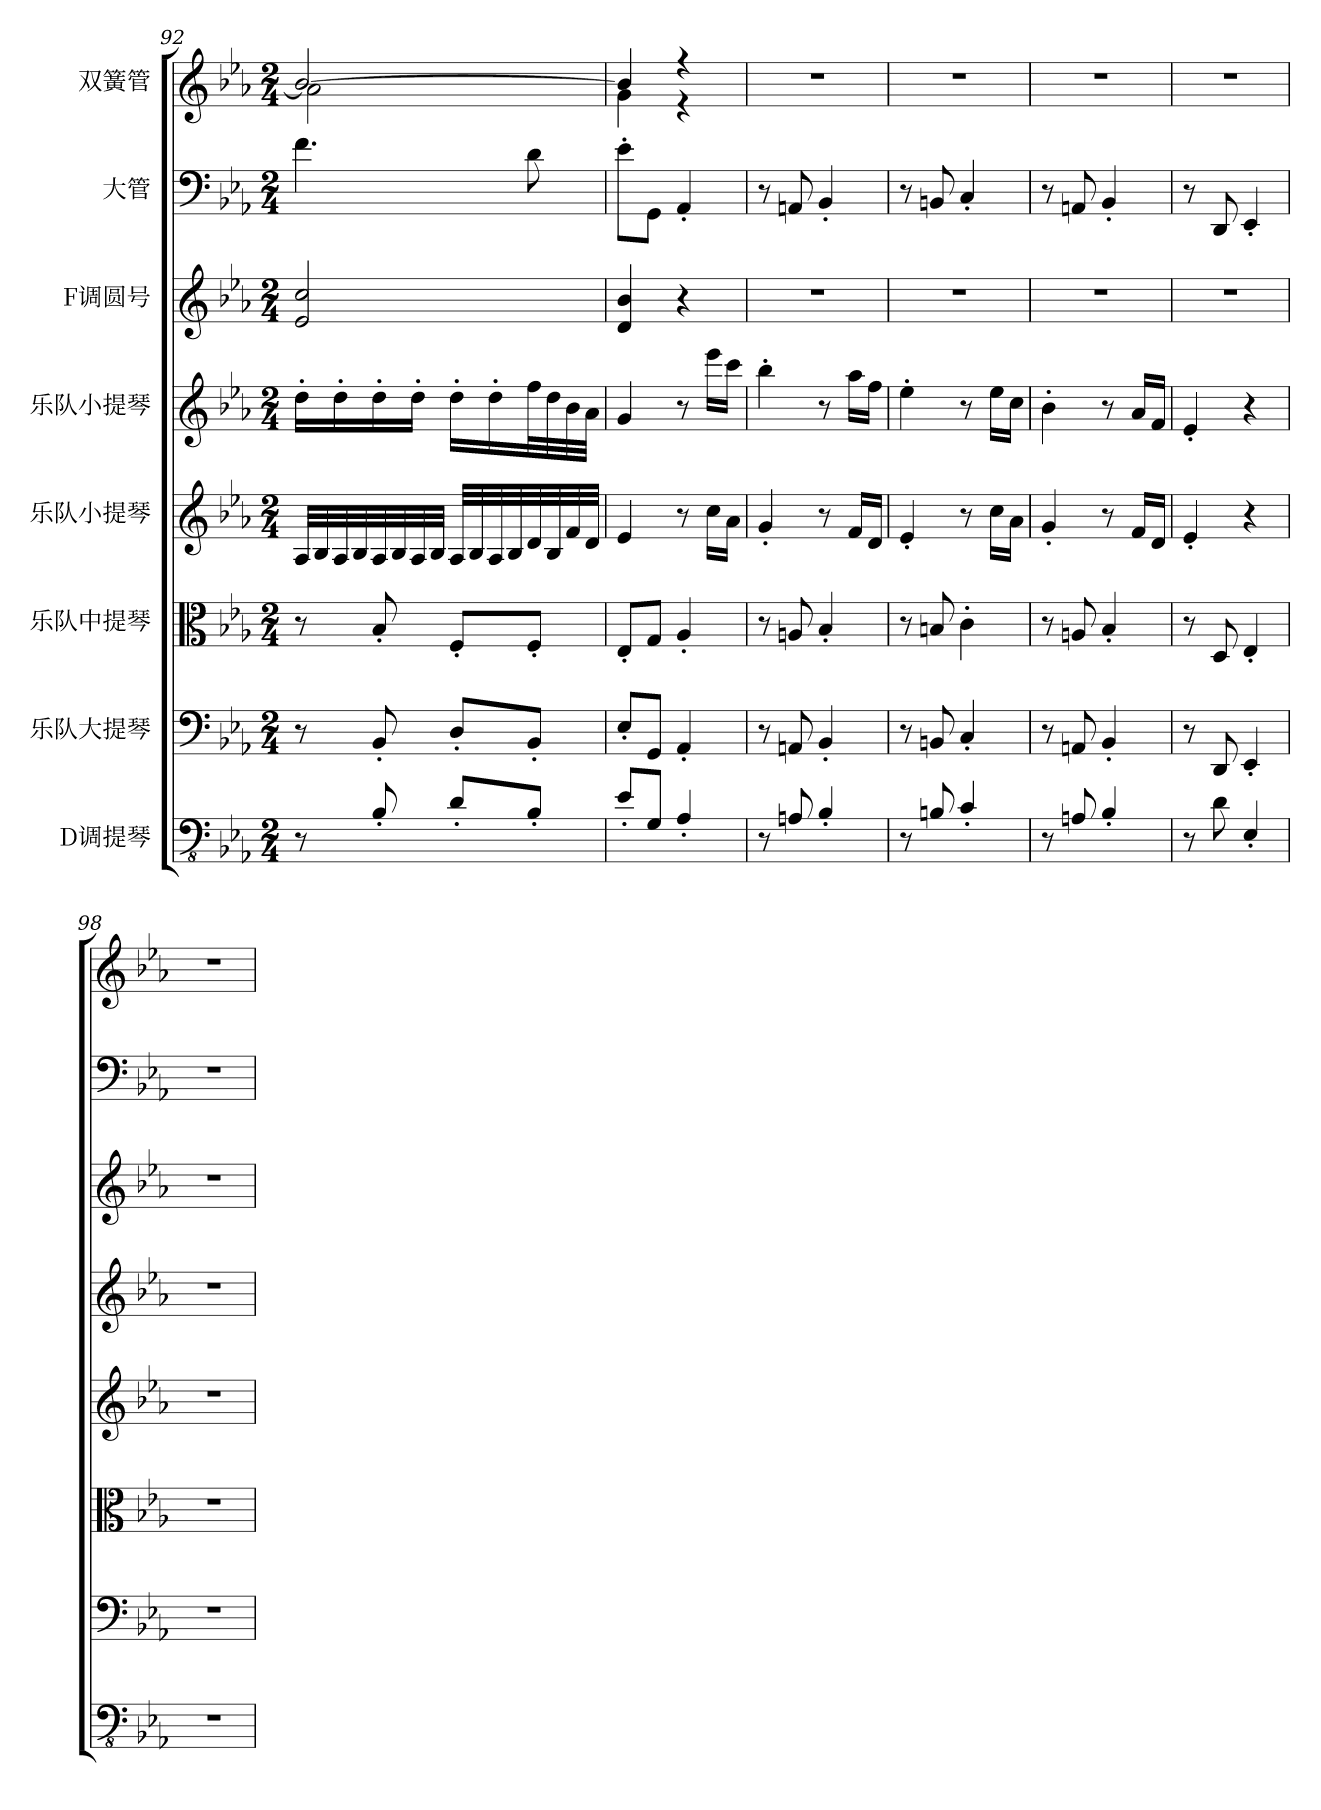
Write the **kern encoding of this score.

**kern	**kern	**kern	**kern	**kern	**kern	**kern	**kern
*part8	*part7	*part6	*part5	*part4	*part3	*part2	*part1
*staff8	*staff7	*staff6	*staff5	*staff4	*staff3	*staff2	*staff1
*I"D调提琴	*I"乐队大提琴	*I"乐队中提琴	*I"乐队小提琴	*I"乐队小提琴	*I"F调圆号	*I"大管	*I"双簧管
*clefFv4	*clefF4	*clefC3	*clefG2	*clefG2	*clefG2	*clefF4	*clefG2
*ITrd7c12	*	*	*	*	*ITrd4c7	*	*
*k[b-e-a-]	*k[b-e-a-]	*k[b-e-a-]	*k[b-e-a-]	*k[b-e-a-]	*k[b-e-a-d-]	*k[b-e-a-]	*k[b-e-a-]
*M2/4	*M2/4	*M2/4	*M2/4	*M2/4	*M2/4	*M2/4	*M2/4
=92	=92	=92	=92	=92	=92	=92	=92
*	*	*	*	*	*	*	*^
8r	8r	8r	32A-/LLL	16dd'\LL	2A-/ 2f/	4.f\	2b-/_	2a-\
.	.	.	32B-/	.	.	.	.	.
.	.	.	32A-/	16dd'\	.	.	.	.
.	.	.	32B-/	.	.	.	.	.
8BBB-'/	8BB-'/	8B-'/	32A-/	16dd'\	.	.	.	.
.	.	.	32B-/	.	.	.	.	.
.	.	.	32A-/	16dd'\JJ	.	.	.	.
.	.	.	32B-/JJJ	.	.	.	.	.
8DD'/L	8D'/L	8F'/L	32A-/LLL	16dd'\LL	.	.	.	.
.	.	.	32B-/	.	.	.	.	.
.	.	.	32A-/	16dd'\	.	.	.	.
.	.	.	32B-/	.	.	.	.	.
8BBB-'/J	8BB-'/J	8F'/J	32d/	32ff\L	.	8d\	.	.
.	.	.	32B-/	32dd\	.	.	.	.
.	.	.	32f/	32b-\	.	.	.	.
.	.	.	32d/JJJ	32a-\JJJ	.	.	.	.
!!LO:PB:g=z	!!
=93	=93	=93	=93	=93	=93	=93	=93	=93
8EE-'/L	8E-'/L	8E-'/L	4e-/	4g/	4G/ 4e-/	8e-'\L	4b-/]	4g\
8GGG/J	8GG/J	8G/J	.	.	.	8GG\J	.	.
4AAA-'/	4AA-'/	4A-'/	8r	8r	4r	4AA-'/	4r	4r
.	.	.	16cc\LL	16eee-\LL	.	.	.	.
.	.	.	16a-\JJ	16ccc\JJ	.	.	.	.
*	*	*	*	*	*	*	*v	*v
=94	=94	=94	=94	=94	=94	=94	=94
8r	8r	8r	4g'/	4bb-'\	2r	8r	2r
8AAAn/	8AAn/	8An/	.	.	.	8AAn/	.
4BBB-'/	4BB-'/	4B-'/	8r	8r	.	4BB-'/	.
.	.	.	16f/LL	16aa-\LL	.	.	.
.	.	.	16d/JJ	16ff\JJ	.	.	.
=95	=95	=95	=95	=95	=95	=95	=95
8r	8r	8r	4e-'/	4ee-'\	2r	8r	2r
8BBBn/	8BBn/	8Bn/	.	.	.	8BBn/	.
4CC'/	4C'/	4c'\	8r	8r	.	4C'/	.
.	.	.	16cc\LL	16ee-\LL	.	.	.
.	.	.	16a-\JJ	16cc\JJ	.	.	.
=96	=96	=96	=96	=96	=96	=96	=96
*	*	*	*	*	*	*	*MM37
8r	8r	8r	4g'/	4b-'\	2r	8r	2r
8AAAn/	8AAn/	8An/	.	.	.	8AAn/	.
4BBB-'/	4BB-'/	4B-'/	8r	8r	.	4BB-'/	.
.	.	.	16f/LL	16a-/LL	.	.	.
.	.	.	16d/JJ	16f/JJ	.	.	.
=97	=97	=97	=97	=97	=97	=97	=97
*	*	*	*	*	*	*	*MM32
8r	8r	8r	4e-'/	4e-'/	2r	8r	2r
8DD\	8DD/	8D/	.	.	.	8DD/	.
4EEE-'/	4EE-'/	4E-'/	4r	4r	.	4EE-'/	.
=98	=98	=98	=98	=98	=98	=98	=98
*	*	*	*	*	*	*	*MM40
2r	2r	2r	2r	2r	2r	2r	2r
=	=	=	=	=	=	=	=
*-	*-	*-	*-	*-	*-	*-	*-
